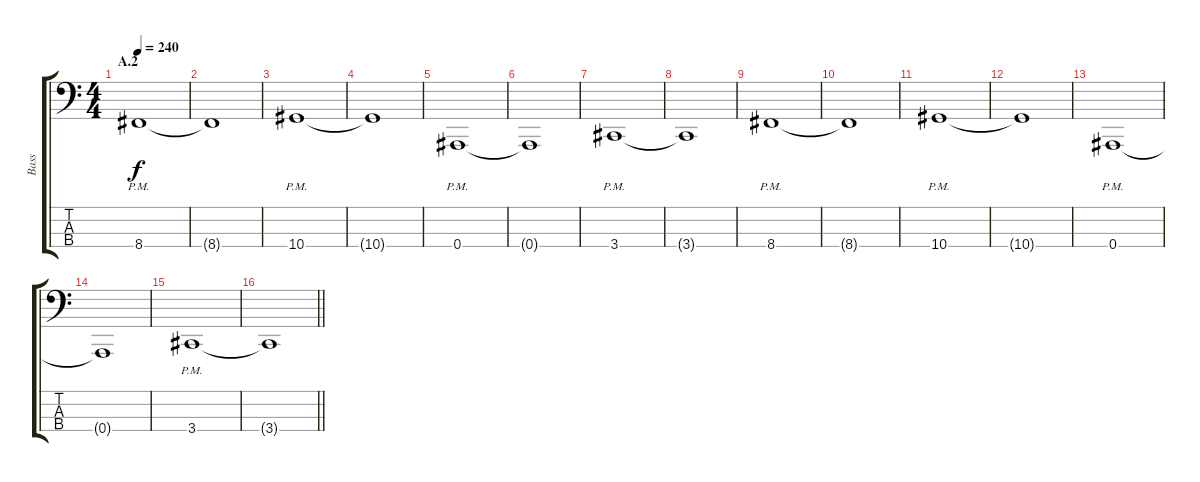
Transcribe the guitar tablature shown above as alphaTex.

\track ("Bass" "Bass") {instrument electricbasspick}
\staff {score tabs}
\tuning (Eb2 Bb1 F1 Bb0) {hide}
\ts (4 4)
\section ("" "A.2")
\tempo 240
\clef f4
\ks c
8.4{pm}.1{dy f} |
8.4{t}.1 |
10.4{pm}.1 |
10.4{t}.1 |
0.4{pm}.1 |
0.4{t}.1 |
3.4{pm}.1 |
3.4{t}.1 |
8.4{pm}.1 |
8.4{t}.1 |
10.4{pm}.1 |
10.4{t}.1 |
0.4{pm}.1 |
0.4{t}.1 |
3.4{pm}.1 |
\barLineRight lightlight
3.4{t}.1
